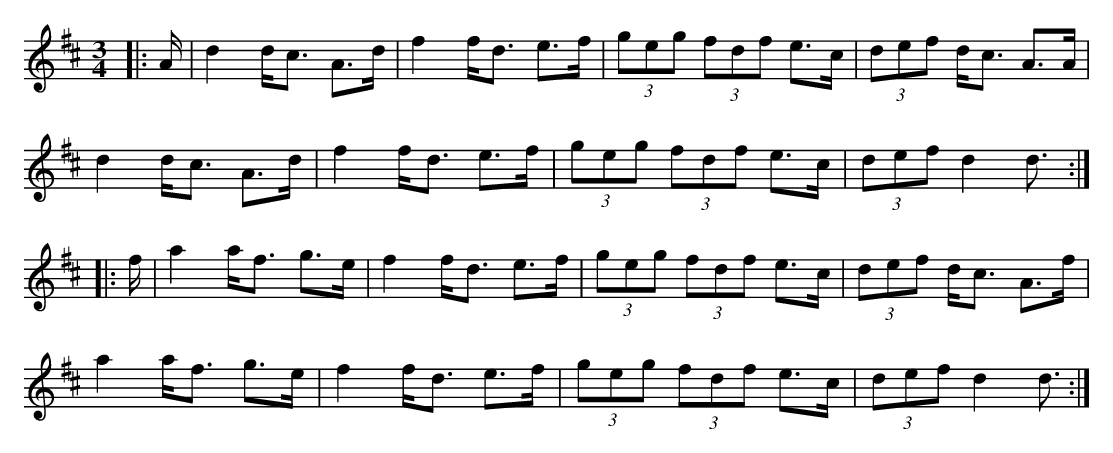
X:1
M:3/4
K:D
|:A/|d2 d<c A>d|f2 f<d e>f|(3geg (3fdf e>c|(3def d<c A>A|
d2 d<c A>d|f2 f<d e>f|(3geg (3fdf e>c|(3def d2d3/2:|
|:f/|a2 a<f g>e|f2 f<d e>f|(3geg (3fdf e>c|(3def d<c A>f|
a2 a<f g>e|f2 f<d e>f|(3geg (3fdf e>c|(3def d2d3/2:|
